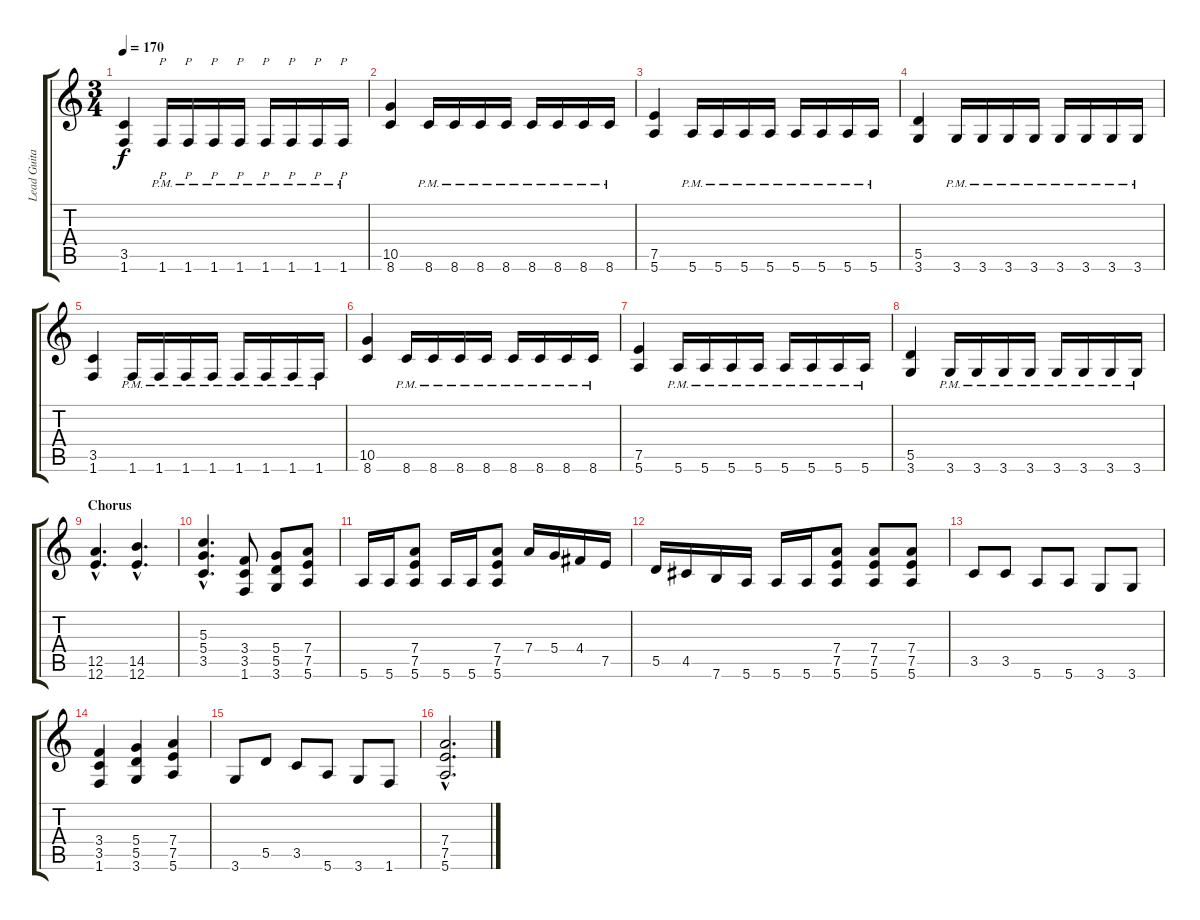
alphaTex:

\track ("Lead Guitar" "Lead Guita") {instrument distortionguitar}
\staff {score tabs}
\tuning (E4 B3 G3 D3 A2 E2) {hide}
\ts (3 4)
\tempo 170
\clef g2
\ks c
(3.5 1.6).4{dy f} 1.6{pm}.16{p} 1.6{pm}.16{p} 1.6{pm}.16{p} 1.6{pm}.16{p} 1.6{pm}.16{p} 1.6{pm}.16{p} 1.6{pm}.16{p} 1.6{pm}.16{p} |
(10.5 8.6).4 8.6{pm}.16 8.6{pm}.16 8.6{pm}.16 8.6{pm}.16 8.6{pm}.16 8.6{pm}.16 8.6{pm}.16 8.6{pm}.16 |
(7.5 5.6).4 5.6{pm}.16 5.6{pm}.16 5.6{pm}.16 5.6{pm}.16 5.6{pm}.16 5.6{pm}.16 5.6{pm}.16 5.6{pm}.16 |
(5.5 3.6).4 3.6{pm}.16 3.6{pm}.16 3.6{pm}.16 3.6{pm}.16 3.6{pm}.16 3.6{pm}.16 3.6{pm}.16 3.6{pm}.16 |
(3.5 1.6).4 1.6{pm}.16 1.6{pm}.16 1.6{pm}.16 1.6{pm}.16 1.6{pm}.16 1.6{pm}.16 1.6{pm}.16 1.6{pm}.16 |
(10.5 8.6).4 8.6{pm}.16 8.6{pm}.16 8.6{pm}.16 8.6{pm}.16 8.6{pm}.16 8.6{pm}.16 8.6{pm}.16 8.6{pm}.16 |
(7.5 5.6).4 5.6{pm}.16 5.6{pm}.16 5.6{pm}.16 5.6{pm}.16 5.6{pm}.16 5.6{pm}.16 5.6{pm}.16 5.6{pm}.16 |
(5.5 3.6).4 3.6{pm}.16 3.6{pm}.16 3.6{pm}.16 3.6{pm}.16 3.6{pm}.16 3.6{pm}.16 3.6{pm}.16 3.6{pm}.16 |
\section ("" "Chorus")
(12.5{hac} 12.6{hac}).4{d} (14.5{hac} 12.6{hac}).4{d} |
(5.3{hac} 5.4{hac} 3.5{hac}).4{d} (3.4 3.5 1.6).8 (5.4 5.5 3.6).8 (7.4 7.5 5.6).8 |
5.6.16 5.6.16 (7.4 7.5 5.6).8 5.6.16 5.6.16 (7.4 7.5 5.6).8 7.4.16 5.4.16 4.4.16 7.5.16 |
5.5.16 4.5.16 7.6.16 5.6.16 5.6.16 5.6.16 (7.4 7.5 5.6).8 (7.4 7.5 5.6).8 (7.4 7.5 5.6).8 |
3.5.8 3.5.8 5.6.8 5.6.8 3.6.8 3.6.8 |
(3.4 3.5 1.6).4 (5.4 5.5 3.6).4 (7.4 7.5 5.6).4 |
3.6.8 5.5.8 3.5.8 5.6.8 3.6.8 1.6.8 |
(7.4{hac} 7.5{hac} 5.6{hac}).2{d}
